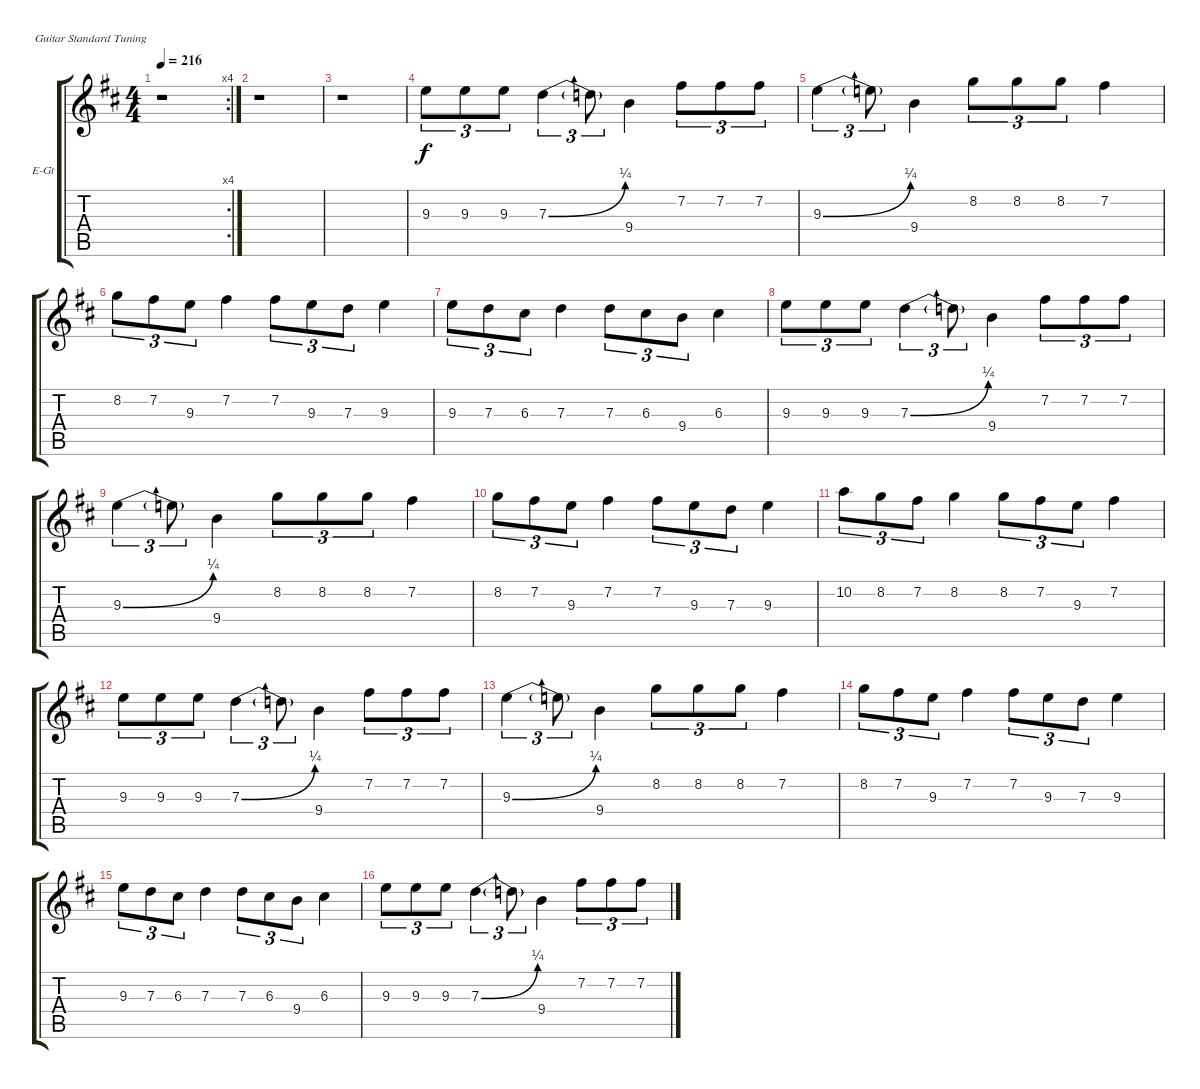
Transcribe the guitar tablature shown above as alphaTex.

\bracketExtendMode groupsimilarinstruments
\firstSystemTrackNameOrientation horizontal
\otherSystemsTrackNameOrientation horizontal
\track ("Gtr 6" "E-Gt") {instrument overdrivenguitar}
\staff {score tabs}
\tuning (E4 B3 G3 D3 A2 E2)
\rc 4
\ts (4 4)
\tempo 216
\clef g2
\scale
1.06305
\ks d
r.1{dy f} |
\scale
0.936948 r.1 |
\scale
1.06305 r.1 |
\scale
0.936948 9.3.8{tu (3 2)} 9.3.8{tu (3 2)} 9.3.8{tu (3 2)} 7.3{be (bend 0 0 60 1)}.4{tu (3 2)} 7.3{t}.8{tu (3 2)} 9.4.4 7.2.8{tu (3 2)} 7.2.8{tu (3 2)} 7.2.8{tu (3 2)} |
\scale
1.06305 9.3{be (bend 0 0 60 1)}.4{tu (3 2)} 9.3{t}.8{tu (3 2)} 9.4.4 8.2.8{tu (3 2)} 8.2.8{tu (3 2)} 8.2.8{tu (3 2)} 7.2.4 |
\scale
0.936948 8.2.8{tu (3 2)} 7.2.8{tu (3 2)} 9.3.8{tu (3 2)} 7.2.4 7.2.8{tu (3 2)} 9.3.8{tu (3 2)} 7.3.8{tu (3 2)} 9.3.4 |
\scale
1.06305 9.3.8{tu (3 2)} 7.3.8{tu (3 2)} 6.3.8{tu (3 2)} 7.3.4 7.3.8{tu (3 2)} 6.3.8{tu (3 2)} 9.4.8{tu (3 2)} 6.3.4 |
\scale
0.936948 9.3.8{tu (3 2)} 9.3.8{tu (3 2)} 9.3.8{tu (3 2)} 7.3{be (bend 0 0 60 1)}.4{tu (3 2)} 7.3{t}.8{tu (3 2)} 9.4.4 7.2.8{tu (3 2)} 7.2.8{tu (3 2)} 7.2.8{tu (3 2)} |
\scale
1.06305 9.3{be (bend 0 0 60 1)}.4{tu (3 2)} 9.3{t}.8{tu (3 2)} 9.4.4 8.2.8{tu (3 2)} 8.2.8{tu (3 2)} 8.2.8{tu (3 2)} 7.2.4 |
\scale
0.936948 8.2.8{tu (3 2)} 7.2.8{tu (3 2)} 9.3.8{tu (3 2)} 7.2.4 7.2.8{tu (3 2)} 9.3.8{tu (3 2)} 7.3.8{tu (3 2)} 9.3.4 |
\scale
1.06305 10.2.8{tu (3 2)} 8.2.8{tu (3 2)} 7.2.8{tu (3 2)} 8.2.4 8.2.8{tu (3 2)} 7.2.8{tu (3 2)} 9.3.8{tu (3 2)} 7.2.4 |
\scale
0.936948 9.3.8{tu (3 2)} 9.3.8{tu (3 2)} 9.3.8{tu (3 2)} 7.3{be (bend 0 0 60 1)}.4{tu (3 2)} 7.3{t}.8{tu (3 2)} 9.4.4 7.2.8{tu (3 2)} 7.2.8{tu (3 2)} 7.2.8{tu (3 2)} |
\scale
1.06305 9.3{be (bend 0 0 60 1)}.4{tu (3 2)} 9.3{t}.8{tu (3 2)} 9.4.4 8.2.8{tu (3 2)} 8.2.8{tu (3 2)} 8.2.8{tu (3 2)} 7.2.4 |
\scale
0.936948 8.2.8{tu (3 2)} 7.2.8{tu (3 2)} 9.3.8{tu (3 2)} 7.2.4 7.2.8{tu (3 2)} 9.3.8{tu (3 2)} 7.3.8{tu (3 2)} 9.3.4 |
\scale
1.06305 9.3.8{tu (3 2)} 7.3.8{tu (3 2)} 6.3.8{tu (3 2)} 7.3.4 7.3.8{tu (3 2)} 6.3.8{tu (3 2)} 9.4.8{tu (3 2)} 6.3.4 |
\scale
0.936948 9.3.8{tu (3 2)} 9.3.8{tu (3 2)} 9.3.8{tu (3 2)} 7.3{be (bend 0 0 60 1)}.4{tu (3 2)} 7.3{t}.8{tu (3 2)} 9.4.4 7.2.8{tu (3 2)} 7.2.8{tu (3 2)} 7.2.8{tu (3 2)}
